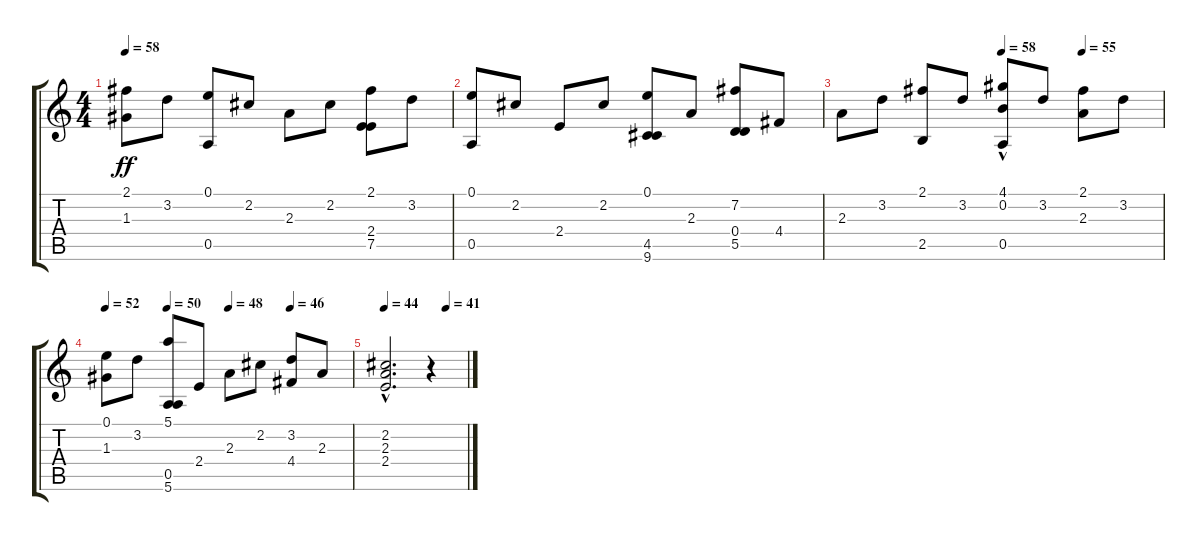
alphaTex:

\track "" {instrument acousticguitarnylon}
\staff {score tabs}
\tuning (E4 B3 G3 D3 A2 E2) {hide}
\ts (4 4)
\tempo 58
\clef g2
\ks c
(2.1 1.3).8{dy ff} 3.2.8 (0.1 0.5).8 2.2.8 2.3.8 2.2.8 (2.1 2.4 7.5).8 3.2.8 |
(0.1 0.5).8 2.2.8 2.4.8 2.2.8 (0.1 4.5 9.6).8 2.3.8 (7.2 0.4 5.5).8 4.4.8 |
\tempo (58 0.5)
\tempo (55 0.75)
2.3.8 3.2.8 (2.1 2.5).8 3.2.8 (4.1 0.2 0.5{hac}).8 3.2.8 (2.1 2.3).8 3.2.8 |
\tempo 52
\tempo (50 0.25)
\tempo (48 0.5)
\tempo (46 0.75)
(0.1 1.3).8 3.2.8 (5.1 0.5 5.6).8 2.4.8 2.3.8 2.2.8 (3.2 4.4).8 2.3.8 |
\tempo 44
\tempo (41 0.75)
(2.2{hac} 2.3{hac} 2.4{hac}).2{d} r.4
